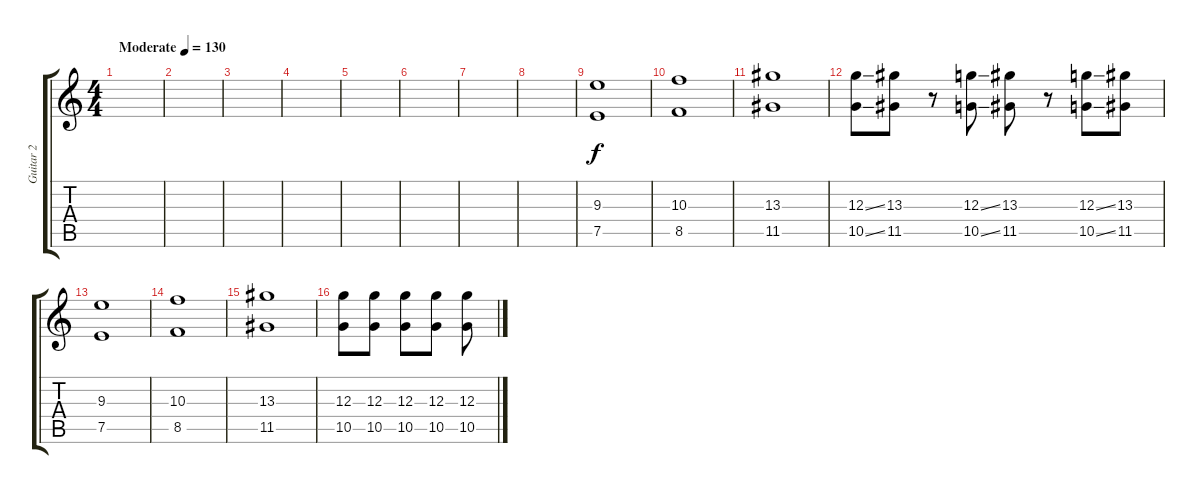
\track ("Guitar 2" "Guitar 2") {instrument distortionguitar}
\staff {score tabs}
\tuning (E4 B3 G3 D3 A2 E2) {hide}
\ts (4 4)
\tempo (130 "Moderate")
\clef g2
\ks c
|
|
|
|
|
|
|
|
(9.3 7.5).1 |
(10.3 8.5).1 |
(13.3 11.5).1 |
(12.3{ss} 10.5{ss}).8 (13.3 11.5).8 r.8 (12.3{ss} 10.5{ss}).8 (13.3 11.5).8 r.8 (12.3{ss} 10.5{ss}).8 (13.3 11.5).8 |
(9.3 7.5).1 |
(10.3 8.5).1 |
(13.3 11.5).1 |
(12.3 10.5).8 (12.3 10.5).8 (12.3 10.5).8 (12.3 10.5).8 (12.3 10.5).8
